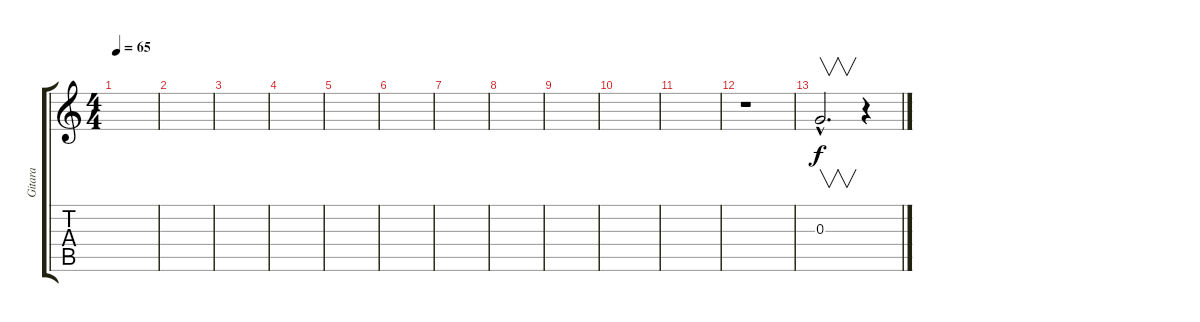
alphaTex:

\track ("Gitara" "Gitara") {instrument overdrivenguitar}
\staff {score tabs}
\tuning (E4 B3 G3 D3 A2 E2) {hide}
\ts (4 4)
\tempo 65
\clef g2
\ks c
|
|
|
|
|
|
|
|
|
|
|
r.1 |
0.3{hac}.2{v d} r.4
